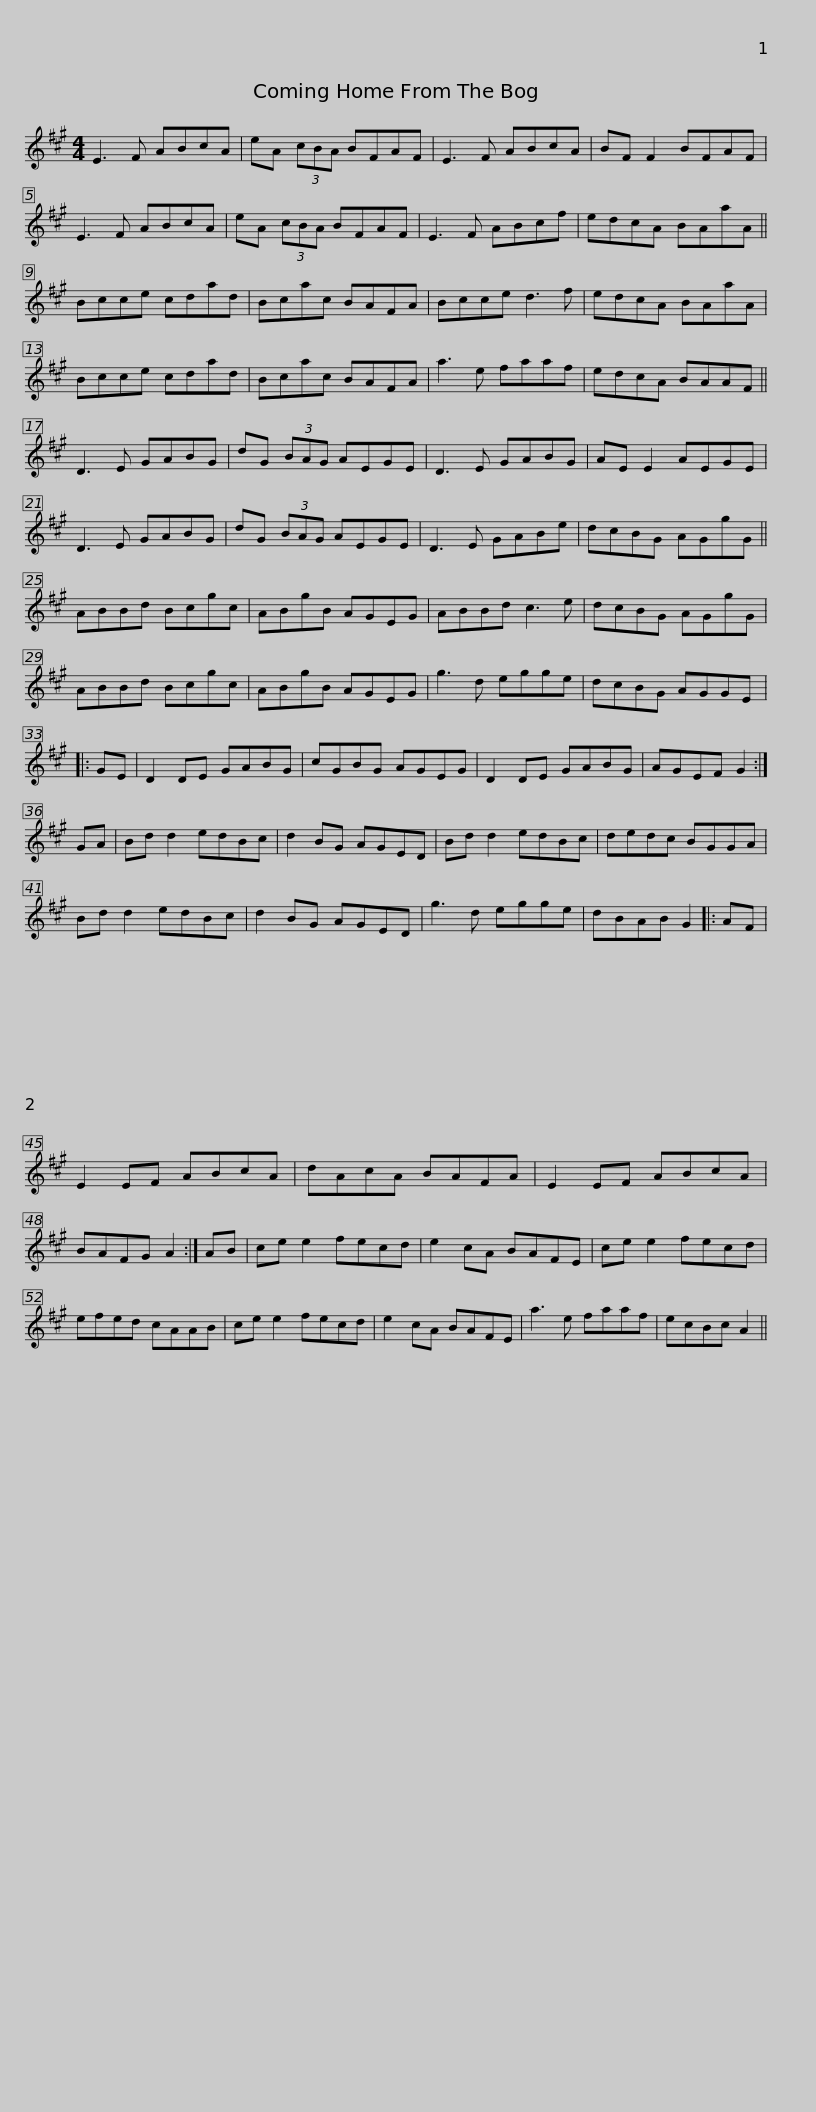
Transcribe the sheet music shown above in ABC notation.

X:1
L:1/8
M:4/4
I:linebreak $
K:A
V:1 treble
V:1
 E3 F ABcA | eA (3cBA BFAF | E3 F ABcA | BF F2 BFAF | E3 F ABcA |$ %5
 eA (3cBA BFAF | E3 F ABcf | edcA BAaA || Bcce cdad | Bcac BAFA |$ %10
 Bcce d3 f | edcA BAaA | Bcce cdad | Bcac BAFA | a3 e faaf | %15
 edcA BAAF ||$ D3 E GABG | dG (3BAG AEGE | D3 E GABG | AE E2 AEGE | %20
 D3 E GABG |$ dG (3BAG AEGE | D3 E GABe | dcBG AGgG || ABBd Bcgc | %25
 ABgB AGEG |$ ABBd c3 e | dcBG AGgG | ABBd Bcgc | ABgB AGEG | %30
 g3 d egge | dcBG AGGE |:$ GE | D2 DE GABG | cGBG AGEG | %35
 D2 DE GABG | AGEF G2 :| GA | Bd d2 edBc |$ d2 BG AGED | %40
 Bd d2 edBc | dedc BGGA | Bd d2 edBc | d2 BG AGED | g3 d egge |$ %45
 dBAB G2 |: AF | E2 EF ABcA | dAcA BAFA | E2 EF ABcA | %50
 BAFG A2 :| AB | ce e2 fecd |$ e2 cA BAFE | ce e2 fecd | %55
 efed cAAB | ce e2 fecd | e2 cA BAFE | a3 e faaf |$ ecBc A2 || %60
